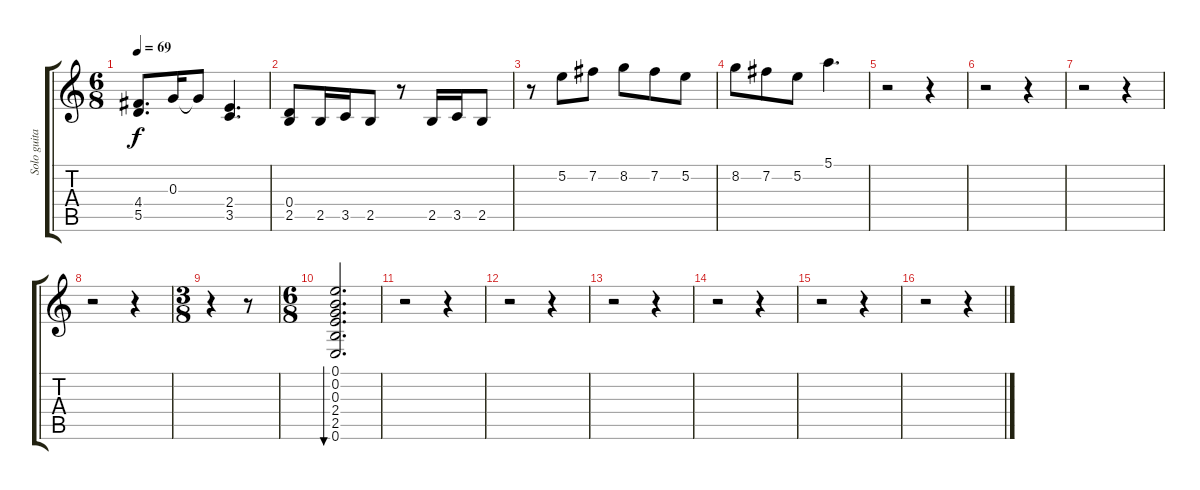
\track ("Solo guitar" "Solo guita") {instrument electricguitarclean}
\staff {score tabs}
\tuning (E4 B3 G3 D3 A2 E2) {hide}
\ts (6 8)
\tempo 69
\clef g2
\ks c
(4.4 5.5).8{d dy f} 0.3.16 0.3{t}.8 (2.4 3.5).4{d} |
(0.4 2.5).8 2.5.16 3.5.16 2.5.8 r.8 2.5.16 3.5.16 2.5.8 |
r.8 5.2.8 7.2.8 8.2.8 7.2.8 5.2.8 |
8.2.8 7.2.8 5.2.8 5.1.4{d} |
r.2 r.4 |
r.2 r.4 |
r.2 r.4 |
r.2 r.4 |
\ts (3 8)
r.4 r.8 |
\ts (6 8)
(0.1 0.2 0.3 2.4 2.5 0.6).2{d bu 240} |
r.2 r.4 |
r.2 r.4 |
r.2 r.4 |
r.2 r.4 |
r.2 r.4 |
r.2 r.4
